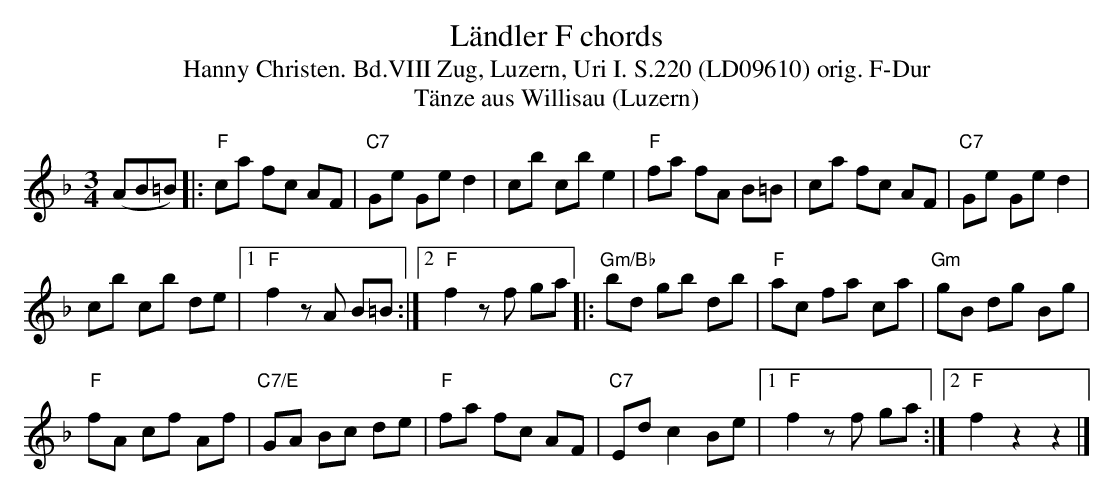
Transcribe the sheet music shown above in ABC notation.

X:1
T: Ländler F chords
T:Hanny Christen. Bd.VIII Zug, Luzern, Uri I. S.220 (LD09610) orig. F-Dur
T: T\"anze aus Willisau (Luzern)
M:3/4
L:1/8
K:F %%MIDI gchordon
(AB=B) |: "F"ca fc AF | "C7"Ge Ge d2 | cb cb e2 | "F"fa fA B=B | ca fc AF | "C7"Ge Ge d2 |
cb cb de |1 "F"f2 zA B=B :|2 "F"f2 zf ga |: "Gm/Bb"bd gb db | "F"ac fa ca | "Gm"gB dg Bg |
"F"fA cf Af | "C7/E"GA Bc de | "F"fa fc AF | "C7"Ed c2 Be |1 "F"f2 z f ga :|2 "F"f2z2z2 |]
